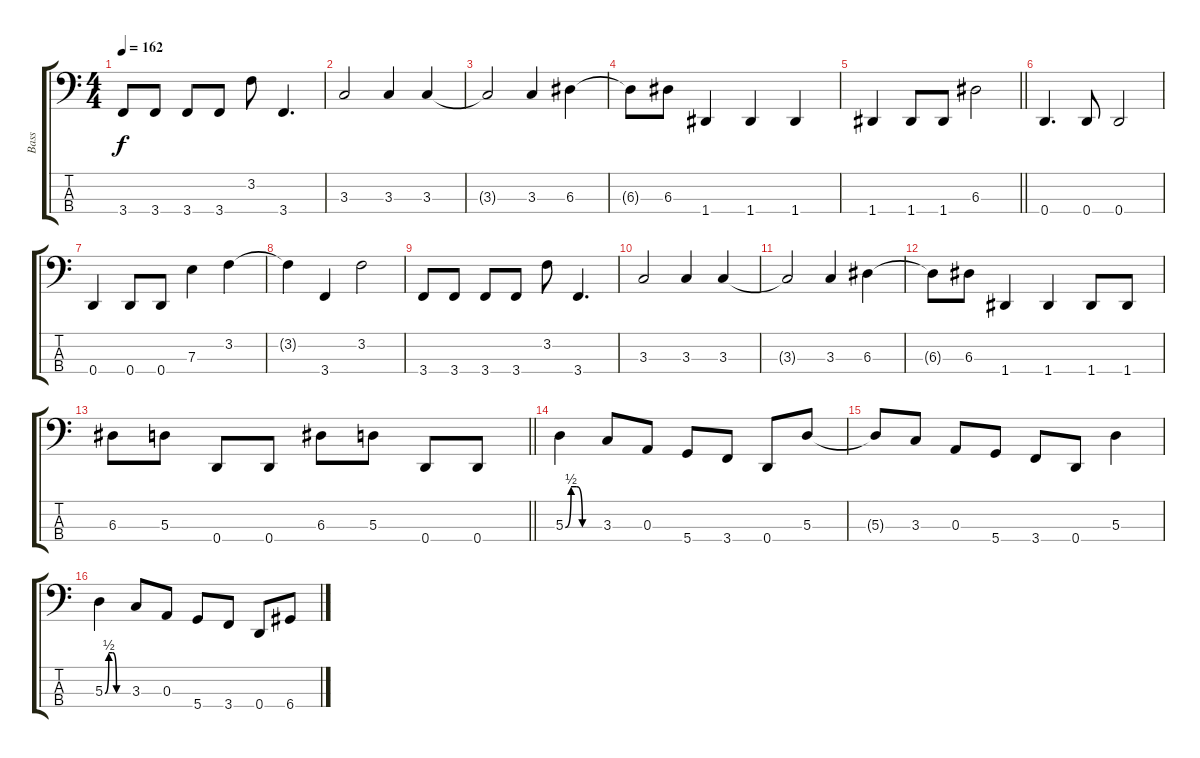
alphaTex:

\track ("Bass" "Bass") {instrument electricbassfinger}
\staff {score tabs}
\tuning (G2 D2 A1 D1) {hide}
\ts (4 4)
\tempo 162
\clef f4
\ks c
3.4.8{dy f} 3.4.8 3.4.8 3.4.8 3.2.8 3.4.4{d} |
3.3.2 3.3.4 3.3.4 |
3.3{t}.2 3.3.4 6.3.4 |
6.3{t}.8 6.3.8 1.4.4 1.4.4 1.4.4 |
\barLineRight lightlight
1.4.4 1.4.8 1.4.8 6.3.2 |
\section ("" "")
0.4.4{d} 0.4.8 0.4.2 |
0.4.4 0.4.8 0.4.8 7.3.4 3.2.4 |
3.2{t}.4 3.4.4 3.2.2 |
3.4.8 3.4.8 3.4.8 3.4.8 3.2.8 3.4.4{d} |
3.3.2 3.3.4 3.3.4 |
3.3{t}.2 3.3.4 6.3.4 |
6.3{t}.8 6.3.8 1.4.4 1.4.4 1.4.8 1.4.8 |
\barLineRight lightlight
6.3.8 5.3.8 0.4.8 0.4.8 6.3.8 5.3.8 0.4.8 0.4.8 |
\section ("" "")
5.3{be (custom 0 0 10 2 20 2 30 0 60 0)}.4 3.3.8 0.3.8 5.4.8 3.4.8 0.4.8 5.3.8 |
5.3{t}.8 3.3.8 0.3.8 5.4.8 3.4.8 0.4.8 5.3.4 |
5.3{be (custom 0 0 10 2 20 2 30 0 60 0)}.4 3.3.8 0.3.8 5.4.8 3.4.8 0.4.8 6.4.8
